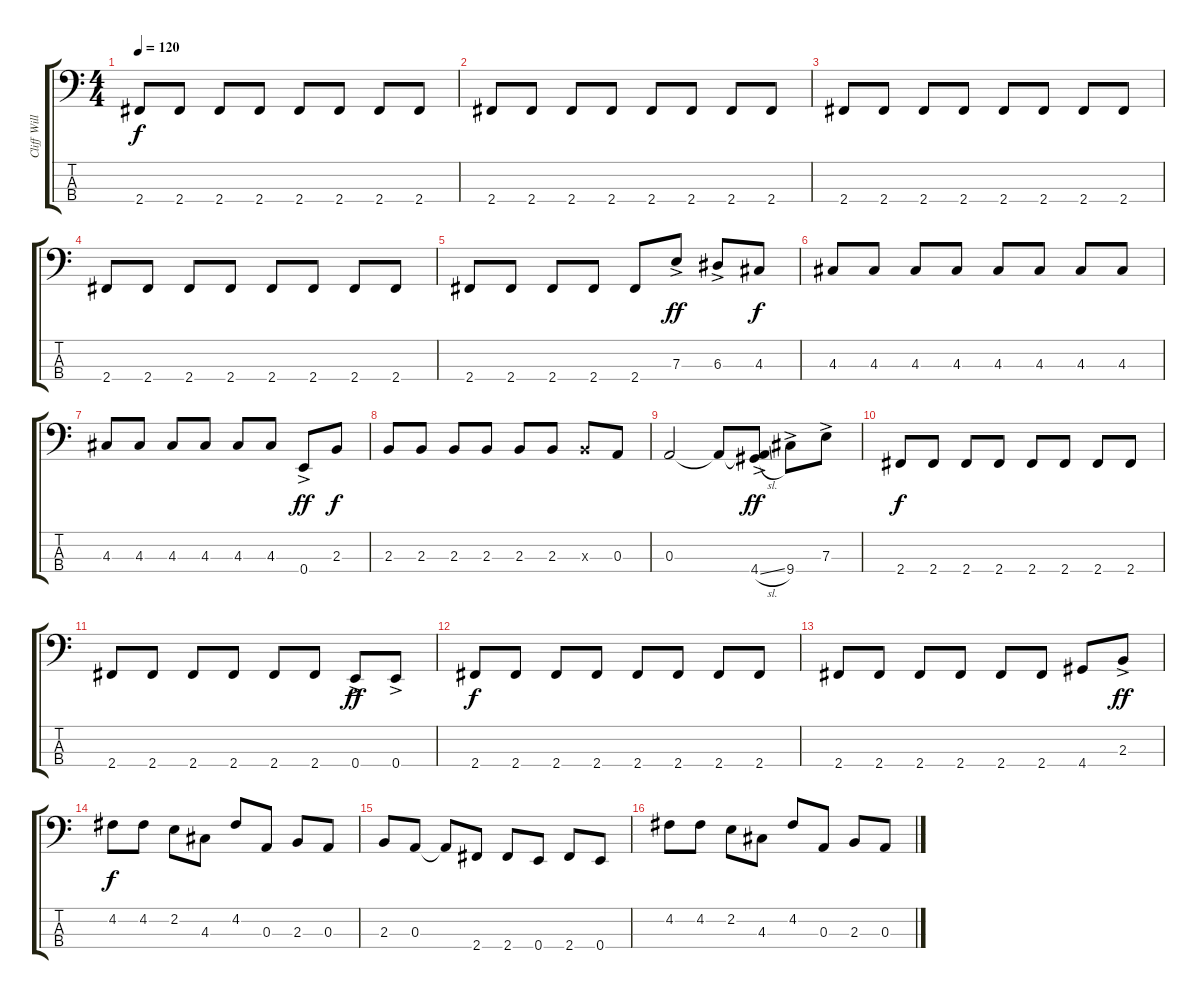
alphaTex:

\track ("Cliff Williams" "Cliff Will") {instrument electricbassfinger}
\staff {score tabs}
\tuning (G2 D2 A1 E1) {hide}
\ts (4 4)
\tempo 120
\clef f4
\ks c
2.4.8{dy f} 2.4.8 2.4.8 2.4.8 2.4.8 2.4.8 2.4.8 2.4.8 |
2.4.8 2.4.8 2.4.8 2.4.8 2.4.8 2.4.8 2.4.8 2.4.8 |
2.4.8 2.4.8 2.4.8 2.4.8 2.4.8 2.4.8 2.4.8 2.4.8 |
2.4.8 2.4.8 2.4.8 2.4.8 2.4.8 2.4.8 2.4.8 2.4.8 |
2.4.8 2.4.8 2.4.8 2.4.8 2.4.8 7.3{ac}.8{dy ff} 6.3{ac}.8 4.3.8{dy f} |
4.3.8 4.3.8 4.3.8 4.3.8 4.3.8 4.3.8 4.3.8 4.3.8 |
4.3.8 4.3.8 4.3.8 4.3.8 4.3.8 4.3.8 0.4{ac}.8{dy ff} 2.3.8{dy f} |
2.3.8 2.3.8 2.3.8 2.3.8 2.3.8 2.3.8 2.3{x}.8 0.3.8 |
0.3.2 0.3{t}.8 (0.3{t} 4.4{sl ac}).8{dy ff} 9.4{ac}.8 7.3{ac}.8 |
2.4.8{dy f} 2.4.8 2.4.8 2.4.8 2.4.8 2.4.8 2.4.8 2.4.8 |
2.4.8 2.4.8 2.4.8 2.4.8 2.4.8 2.4.8 0.4{ac}.8{dy ff} 0.4{ac}.8 |
2.4.8{dy f} 2.4.8 2.4.8 2.4.8 2.4.8 2.4.8 2.4.8 2.4.8 |
2.4.8 2.4.8 2.4.8 2.4.8 2.4.8 2.4.8 4.4.8 2.3{ac}.8{dy ff} |
4.2.8{dy f} 4.2.8 2.2.8 4.3.8 4.2.8 0.3.8 2.3.8 0.3.8 |
2.3.8 0.3.8 0.3{t}.8 2.4.8 2.4.8 0.4.8 2.4.8 0.4.8 |
4.2.8 4.2.8 2.2.8 4.3.8 4.2.8 0.3.8 2.3.8 0.3.8
